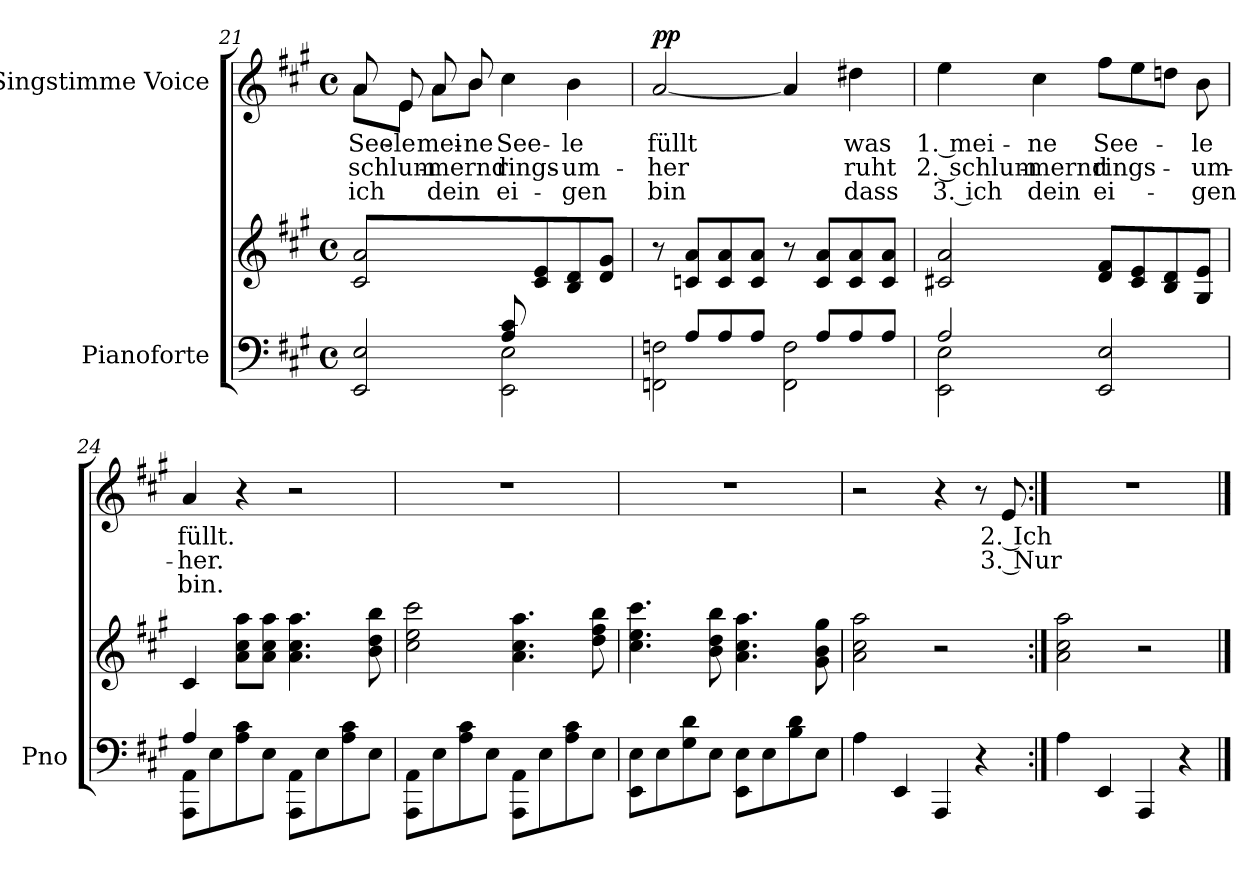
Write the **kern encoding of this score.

**kern	**kern	**kern	**text	**text	**text	**dynam
*part2	*part2	*part1	*part1	*part1	*part1	*part1
*staff3	*staff2	*staff1	*staff1	*staff1	*staff1	*staff1
*I"Pianoforte	*	*I"Singstimme Voice	*	*	*	*
*I'Pno	*	*	*	*	*	*
*clefF4	*clefG2	*clefG2	*	*	*	*
*k[f#c#g#]	*k[f#c#g#]	*k[f#c#g#]	*	*	*	*
*M4/4	*M4/4	*M4/4	*	*	*	*
*met(c)	*met(c)	*met(c)	*	*	*	*
=21	=21	=21	=21	=21	=21	=21
*^	*	*	*	*	*	*
!	!	!	!	!LO:LY:b	!LO:LY:b	!LO:LY:b	!
*	*	*	*^	*	*	*	*
2ryy	2EE/ 2E/	2c#/ 2a/	8a/	8a\L	See-	schlum-	ich	.
!	!	!	!	!	!LO:LY:b	!	!	!
.	.	.	8e/	8e\J	-le	.	.	.
!	!	!	!	!	!LO:LY:b	!LO:LY:b	!LO:LY:b	!
.	.	.	8a/	8a\L	mei-	-mernd	dein	.
!	!	!	!	!	!LO:LY:b	!	!	!
.	.	.	8b/	8b\J	-ne	.	.	.
!	!	!	!	!	!LO:LY:b	!LO:LY:b	!LO:LY:b	!
8A/ 8c#/L	2EE\ 2E\	8ryy	4cc#\	2reyy	See-	rings-	ei-	.
4.ryy	.	8c#/ 8e/	.	.	.	.	.	.
!	!	!	!	!	!LO:LY:b	!LO:LY:b	!LO:LY:b	!
.	.	8B/ 8d/	4b\	.	-le	-um-	-gen	.
.	.	8d/ 8g#/J	.	.	.	.	.	.
*	*	*	*v	*v	*	*	*	*
=22	=22	=22	=22	=22	=22	=22	=22
!	!	!	!	!LO:LY:b	!LO:LY:b	!LO:LY:b	!LO:DY:a
8ryy	2FFn\ 2Fn\	8r	[2a/	füllt	-her	bin	pp
8A/L	.	8cn/ 8a/L	.	.	.	.	.
8A/	.	8c/ 8a/	.	.	.	.	.
8A/J	.	8c/ 8a/J	.	.	.	.	.
8ryy	2FF\ 2F\	8r	4a/]	.	.	.	.
8A/L	.	8c/ 8a/L	.	.	.	.	.
!	!	!	!	!LO:LY:b	!LO:LY:b	!LO:LY:b	!
8A/	.	8c/ 8a/	4dd#X\	was	ruht	dass	.
8A/J	.	8c/ 8a/J	.	.	.	.	.
!!LO:LB:g=z
=23	=23	=23	=23	=23	=23	=23	=23
!	!	!	!	!LO:LY:b	!LO:LY:b	!LO:LY:b	!
2A/	2EE\ 2E\	2c#X/ 2a/	4ee\	1. mei-	2. schlum-	3. ich	.
!	!	!	!	!LO:LY:b	!LO:LY:b	!LO:LY:b	!
.	.	.	4cc#\	-ne	-mernd	dein	.
!	!	!	!	!LO:LY:b	!LO:LY:b	!LO:LY:b	!
2ryy	2EE/ 2E/	8d/ 8f#/L	8ff#\L	See-	rings-	ei-	.
.	.	8c#/ 8e/	8ee\	.	.	.	.
.	.	8B/ 8d/	8ddn\J	.	.	.	.
!	!	!	!	!LO:LY:b	!LO:LY:b	!LO:LY:b	!
.	.	8G#/ 8e/J	8b\	-le	-um-	-gen	.
=24	=24	=24	=24	=24	=24	=24	=24
!	!	!	!	!LO:LY:b	!LO:LY:b	!LO:LY:b	!
8AAA\ 8AA\L	4A/	4c#/	4a/	füllt.	-her.	bin.	.
8E\	.	.	.	.	.	.	.
8A\ 8c#\	4ryy	8a\ 8cc#\ 8aa\L	4r	.	.	.	.
8E\J	.	8a\ 8cc#\ 8aa\J	.	.	.	.	.
8AAA\ 8AA\L	2ryy	4.a\ 4.cc#\ 4.aa\	2r	.	.	.	.
8E\	.	.	.	.	.	.	.
8A\ 8c#\	.	.	.	.	.	.	.
8E\J	.	8b\ 8dd\ 8bb\	.	.	.	.	.
*v	*v	*	*	*	*	*	*
=25	=25	=25	=25	=25	=25	=25
8AAA\ 8AA\L	2cc#\ 2ee\ 2ccc#\	1r	.	.	.	.
8E\	.	.	.	.	.	.
8A\ 8c#\	.	.	.	.	.	.
8E\J	.	.	.	.	.	.
8AAA\ 8AA\L	4.a\ 4.cc#\ 4.aa\	.	.	.	.	.
8E\	.	.	.	.	.	.
8A\ 8c#\	.	.	.	.	.	.
8E\J	8dd\ 8ff#\ 8bb\	.	.	.	.	.
=26	=26	=26	=26	=26	=26	=26
8EE\ 8E\L	4.cc#\ 4.ee\ 4.ccc#\	1r	.	.	.	.
8E\	.	.	.	.	.	.
8G#\ 8d\	.	.	.	.	.	.
8E\J	8b\ 8dd\ 8bb\	.	.	.	.	.
8EE\ 8E\L	4.a\ 4.cc#\ 4.aa\	.	.	.	.	.
8E\	.	.	.	.	.	.
8B\ 8d\	.	.	.	.	.	.
8E\J	8g#\ 8b\ 8gg#\	.	.	.	.	.
=27	=27	=27	=27	=27	=27	=27
4A\	2a\ 2cc#\ 2aa\	2r	.	.	.	.
4EE/	.	.	.	.	.	.
4AAA/	2r	4r	.	.	.	.
4r	.	8r	.	.	.	.
!	!	!	!LO:LY:b	!LO:LY:b	!	!
.	.	8e/	2. Ich	3. Nur	.	.
=28:|!	=28:|!	=28:|!	=28:|!	=28:|!	=28:|!	=28:|!
4A\	2a\ 2cc#\ 2aa\	1r	.	.	.	.
4EE/	.	.	.	.	.	.
4AAA/	2r	.	.	.	.	.
4r	.	.	.	.	.	.
==	==	==	==	==	==	==
*-	*-	*-	*-	*-	*-	*-
